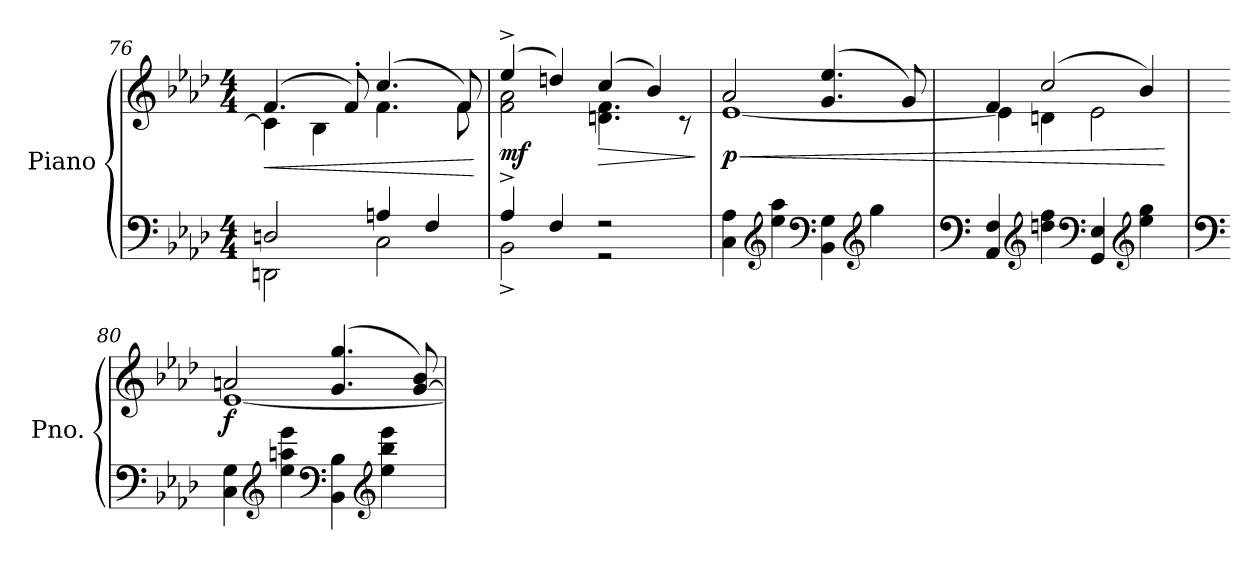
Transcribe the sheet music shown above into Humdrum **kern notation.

**kern	**kern	**dynam
*part1	*part1	*part1
*staff2	*staff1	*staff1/2
*I"Piano	*	*
*I'Pno.	*	*
*clefF4	*clefG2	*
*k[b-e-a-d-]	*k[b-e-a-d-]	*
*M4/4	*M4/4	*
=76	=76	=76
*^	*	*
!	!	!	!LO:HP:b
*	*	*^	*
2Dn/	2DDn\	(4.f/	4c\]	<
.	.	.	4B-\	.
.	.	8f'/)	.	.
4An/	2C\	(4.cc/	4.f\	.
4F/	.	.	.	.
.	.	8f/)	8f\	.
*v	*v	*	*	*
*	*v	*v	*
.	.	[
=77	=77	=77
*^	*^	*
!	!	!	!	!LO:DY:b
4A-^/	2BB-^\	(4ee-^/	2f\ 2a-\	mf
4F/	.	4ddn/)	.	.
!	!	!	!	!LO:HP:b
2r	2r	(4cc/	4.dn\ 4.f\	>
.	.	4b-/)	.	.
.	.	.	8r	.
*v	*v	*	*	*
*	*v	*v	*
.	.	]
=78	=78	=78
!	!	!LO:HP:b
*	*^	*
!	!	!	!LO:DY:n=1:b
4C\ 4A-\	2a-/	[1e-	< p
*clefG2	*	*	*
4ee-\ 4aa-\	.	.	.
*clefF4	*	*	*
4BB-\ 4G\	(4.g/ 4.ee-/	.	.
*clefG2	*	*	*
4gg\	.	.	.
.	8g/)	.	.
!!LO:LB:g=z	!!
=79	=79	=79	=79
*clefF4	*	*	*
4AA-/ 4F/	4f/	4e-\]	.
*clefG2	*	*	*
4ddn\ 4ff\	(2cc/	4dn\	.
*clefF4	*	*	*
4GG/ 4E-/	.	2e-\	.
*clefG2	*	*	*
4ee-\ 4gg\	4b-/)	.	.
*	*v	*v	*
.	.	[
=80	=80	=80
*clefF4	*	*
*	*^	*
!	!	!	!LO:DY:b
4C\ 4G\	2an/	[1e-	f
*clefG2	*	*	*
4ee-\ 4aan\ 4eee-\	.	.	.
*clefF4	*	*	*
4BB-\ 4B-\	(4.g/ 4.gg/	.	.
*clefG2	*	*	*
4ee-\ 4bb-\ 4eee-\	.	.	.
.	[8g/ 8b-/)	.	.
*	*v	*v	*
=	=	=
*-	*-	*-
